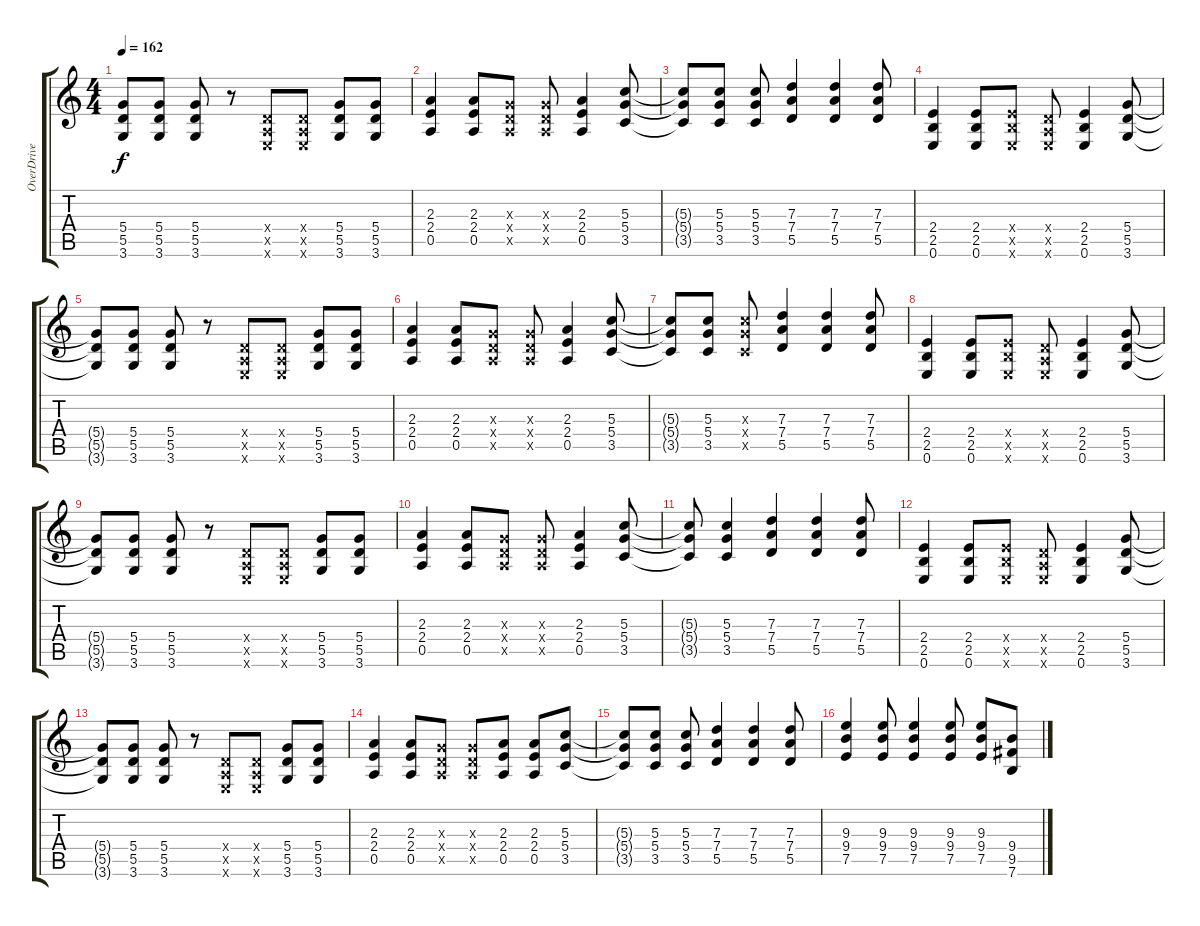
\track ("OverDrive" "OverDrive") {instrument overdrivenguitar}
\staff {score tabs}
\tuning (E4 B3 G3 D3 A2 E2) {hide}
\ts (4 4)
\tempo 162
\clef g2
\ks c
(5.4{t} 5.5{t} 3.6{t}).8{dy f} (5.4 5.5 3.6).8 (5.4 5.5 3.6).8 r.8 (0.4{x} 0.5{x} 0.6{x}).8 (0.4{x} 0.5{x} 0.6{x}).8 (5.4 5.5 3.6).8 (5.4 5.5 3.6).8 |
(2.3 2.4 0.5).4 (2.3 2.4 0.5).8 (0.3{x} 0.4{x} 0.5{x}).8 (0.3{x} 0.4{x} 0.5{x}).8 (2.3 2.4 0.5).4 (5.3 5.4 3.5).8 |
(5.3{t} 5.4{t} 3.5{t}).8 (5.3 5.4 3.5).8 (5.3 5.4 3.5).8 (7.3 7.4 5.5).4 (7.3 7.4 5.5).4 (7.3 7.4 5.5).8 |
(2.4 2.5 0.6).4 (2.4 2.5 0.6).8 (2.4{x} 2.5{x} 0.6{x}).8 (0.4{x} 0.5{x} 0.6{x}).8 (2.4 2.5 0.6).4 (5.4 5.5 3.6).8 |
(5.4{t} 5.5{t} 3.6{t}).8 (5.4 5.5 3.6).8 (5.4 5.5 3.6).8 r.8 (0.4{x} 0.5{x} 0.6{x}).8 (0.4{x} 0.5{x} 0.6{x}).8 (5.4 5.5 3.6).8 (5.4 5.5 3.6).8 |
(2.3 2.4 0.5).4 (2.3 2.4 0.5).8 (0.3{x} 0.4{x} 0.5{x}).8 (0.3{x} 0.4{x} 0.5{x}).8 (2.3 2.4 0.5).4 (5.3 5.4 3.5).8 |
(5.3{t} 5.4{t} 3.5{t}).8 (5.3 5.4 3.5).8 (5.3{x} 5.4{x} 3.5{x}).8 (7.3 7.4 5.5).4 (7.3 7.4 5.5).4 (7.3 7.4 5.5).8 |
(2.4 2.5 0.6).4 (2.4 2.5 0.6).8 (2.4{x} 2.5{x} 0.6{x}).8 (0.4{x} 0.5{x} 0.6{x}).8 (2.4 2.5 0.6).4 (5.4 5.5 3.6).8 |
(5.4{t} 5.5{t} 3.6{t}).8 (5.4 5.5 3.6).8 (5.4 5.5 3.6).8 r.8 (0.4{x} 0.5{x} 0.6{x}).8 (0.4{x} 0.5{x} 0.6{x}).8 (5.4 5.5 3.6).8 (5.4 5.5 3.6).8 |
(2.3 2.4 0.5).4 (2.3 2.4 0.5).8 (0.3{x} 0.4{x} 0.5{x}).8 (0.3{x} 0.4{x} 0.5{x}).8 (2.3 2.4 0.5).4 (5.3 5.4 3.5).8 |
(5.3{t} 5.4{t} 3.5{t}).8 (5.3 5.4 3.5).4 (7.3 7.4 5.5).4 (7.3 7.4 5.5).4 (7.3 7.4 5.5).8 |
(2.4 2.5 0.6).4 (2.4 2.5 0.6).8 (2.4{x} 2.5{x} 0.6{x}).8 (0.4{x} 0.5{x} 0.6{x}).8 (2.4 2.5 0.6).4 (5.4 5.5 3.6).8 |
(5.4{t} 5.5{t} 3.6{t}).8 (5.4 5.5 3.6).8 (5.4 5.5 3.6).8 r.8 (0.4{x} 0.5{x} 0.6{x}).8 (0.4{x} 0.5{x} 0.6{x}).8 (5.4 5.5 3.6).8 (5.4 5.5 3.6).8 |
(2.3 2.4 0.5).4 (2.3 2.4 0.5).8 (0.3{x} 0.4{x} 0.5{x}).8 (0.3{x} 0.4{x} 0.5{x}).8 (2.3 2.4 0.5).8 (2.3 2.4 0.5).8 (5.3 5.4 3.5).8 |
(5.3{t} 5.4{t} 3.5{t}).8 (5.3 5.4 3.5).8 (5.3 5.4 3.5).8 (7.3 7.4 5.5).4 (7.3 7.4 5.5).4 (7.3 7.4 5.5).8 |
(9.3 9.4 7.5).4 (9.3 9.4 7.5).8 (9.3 9.4 7.5).4 (9.3 9.4 7.5).8 (9.3 9.4 7.5).8 (9.4 9.5 7.6).8
